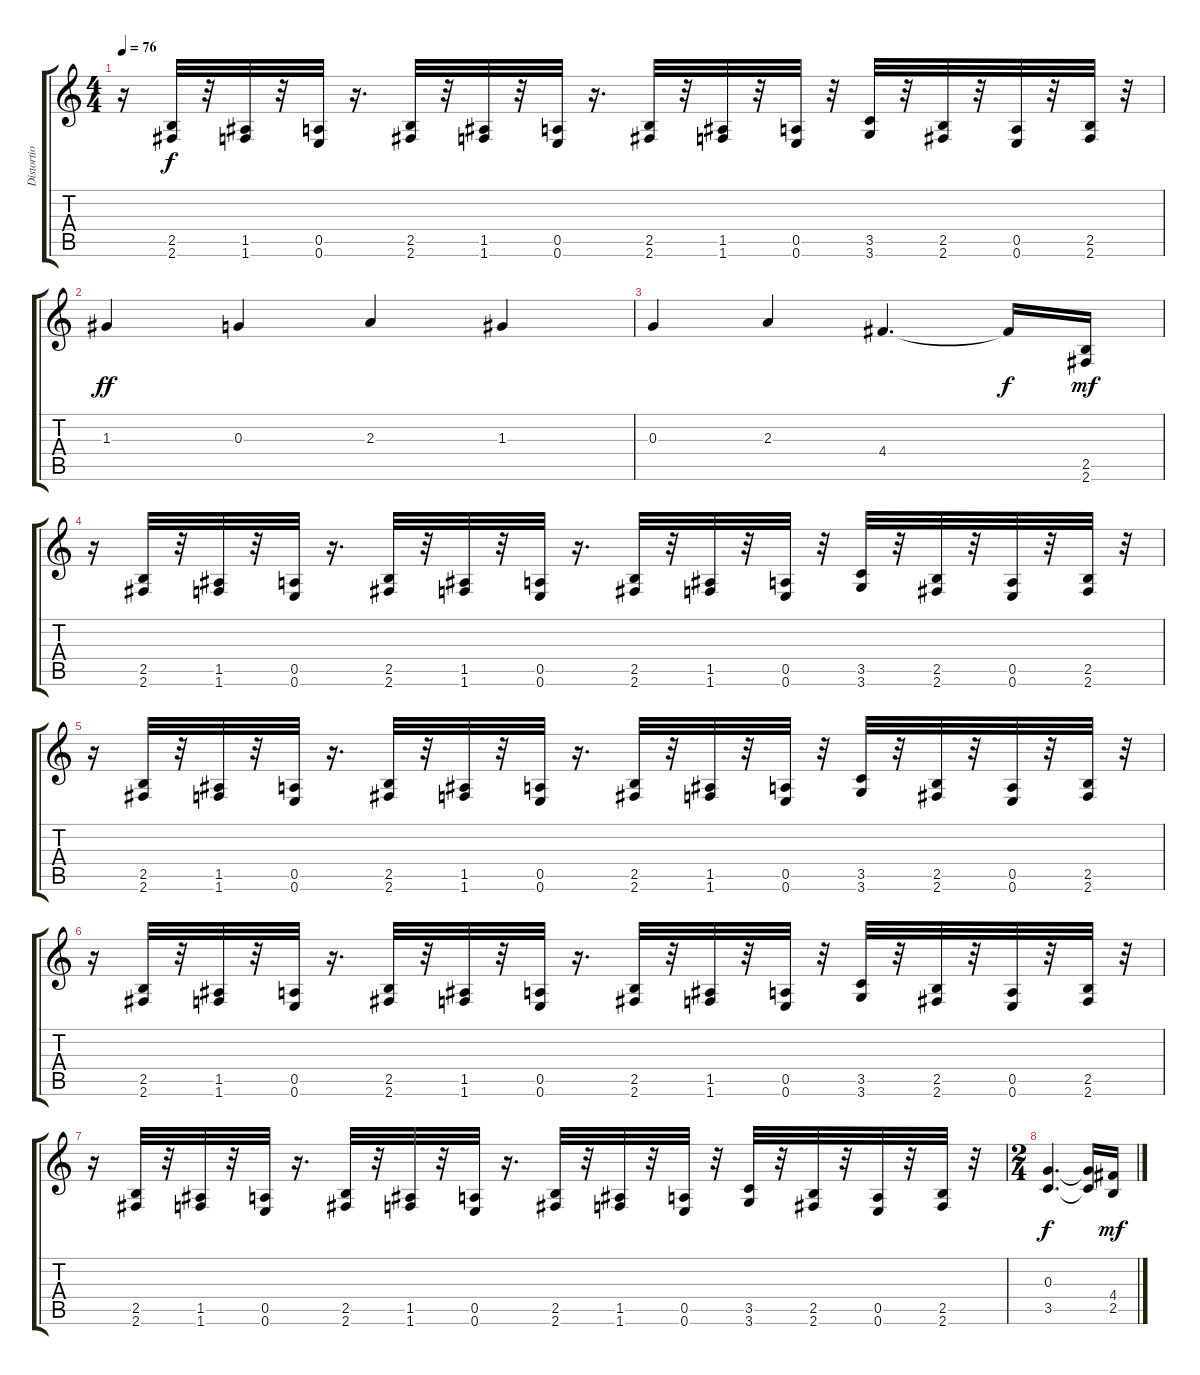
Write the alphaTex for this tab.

\track ("Distortio" "Distortio") {instrument distortionguitar}
\staff {score tabs}
\tuning (E4 B3 G3 D3 A2 E2) {hide}
\ts (4 4)
\tempo 76
\clef g2
\ks c
r.16{dy f} (2.5 2.6).32 r.32 (1.5 1.6).32 r.32 (0.5 0.6).32 r.16{d} (2.5 2.6).32 r.32 (1.5 1.6).32 r.32 (0.5 0.6).32 r.16{d} (2.5 2.6).32 r.32 (1.5 1.6).32 r.32 (0.5 0.6).32 r.32 (3.5 3.6).32 r.32 (2.5 2.6).32 r.32 (0.5 0.6).32 r.32 (2.5 2.6).32 r.32 |
1.3.4{dy ff} 0.3.4 2.3.4 1.3.4 |
0.3.4 2.3.4 4.4.4{d} 4.4{t}.16{dy f} (2.5 2.6).16{dy mf} |
r.16 (2.5 2.6).32 r.32 (1.5 1.6).32 r.32 (0.5 0.6).32 r.16{d} (2.5 2.6).32 r.32 (1.5 1.6).32 r.32 (0.5 0.6).32 r.16{d} (2.5 2.6).32 r.32 (1.5 1.6).32 r.32 (0.5 0.6).32 r.32 (3.5 3.6).32 r.32 (2.5 2.6).32 r.32 (0.5 0.6).32 r.32 (2.5 2.6).32 r.32 |
r.16 (2.5 2.6).32 r.32 (1.5 1.6).32 r.32 (0.5 0.6).32 r.16{d} (2.5 2.6).32 r.32 (1.5 1.6).32 r.32 (0.5 0.6).32 r.16{d} (2.5 2.6).32 r.32 (1.5 1.6).32 r.32 (0.5 0.6).32 r.32 (3.5 3.6).32 r.32 (2.5 2.6).32 r.32 (0.5 0.6).32 r.32 (2.5 2.6).32 r.32 |
r.16 (2.5 2.6).32 r.32 (1.5 1.6).32 r.32 (0.5 0.6).32 r.16{d} (2.5 2.6).32 r.32 (1.5 1.6).32 r.32 (0.5 0.6).32 r.16{d} (2.5 2.6).32 r.32 (1.5 1.6).32 r.32 (0.5 0.6).32 r.32 (3.5 3.6).32 r.32 (2.5 2.6).32 r.32 (0.5 0.6).32 r.32 (2.5 2.6).32 r.32 |
r.16 (2.5 2.6).32 r.32 (1.5 1.6).32 r.32 (0.5 0.6).32 r.16{d} (2.5 2.6).32 r.32 (1.5 1.6).32 r.32 (0.5 0.6).32 r.16{d} (2.5 2.6).32 r.32 (1.5 1.6).32 r.32 (0.5 0.6).32 r.32 (3.5 3.6).32 r.32 (2.5 2.6).32 r.32 (0.5 0.6).32 r.32 (2.5 2.6).32 r.32 |
\ts (2 4)
(0.3 3.5).4{d dy f} (0.3{t} 3.5{t}).16 (4.4 2.5).16{dy mf}
